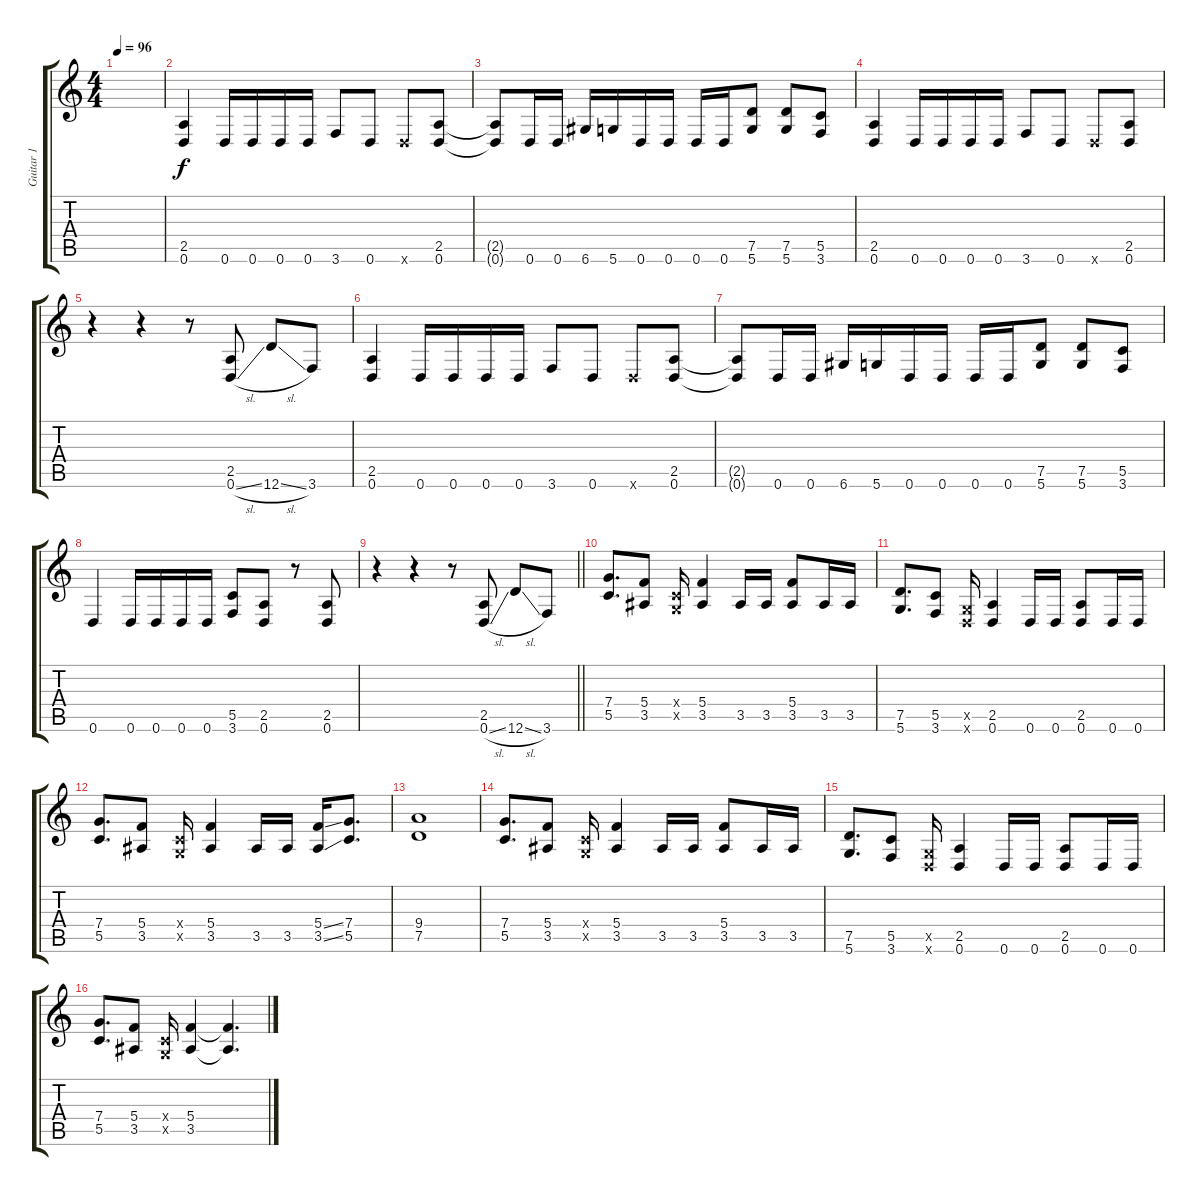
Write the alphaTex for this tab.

\track ("Guitar 1" "Guitar 1") {instrument acousticguitarsteel}
\staff {score tabs}
\tuning (D4 A3 F3 C3 G2 D2) {hide}
\ts (4 4)
\tempo 96
\clef g2
\ks c
|
(2.5 0.6).4 0.6.16 0.6.16 0.6.16 0.6.16 3.6.8 0.6.8 0.6{x}.8 (2.5 0.6).8 |
(2.5{t} 0.6{t}).8 0.6.16 0.6.16 6.6.16 5.6.16 0.6.16 0.6.16 0.6.16 0.6.16 (7.5 5.6).8 (7.5 5.6).8 (5.5 3.6).8 |
(2.5 0.6).4 0.6.16 0.6.16 0.6.16 0.6.16 3.6.8 0.6.8 0.6{x}.8 (2.5 0.6).8 |
r.4 r.4 r.8 (2.5 0.6{sl}).8 12.6{sl}.8 3.6.8 |
(2.5 0.6).4 0.6.16 0.6.16 0.6.16 0.6.16 3.6.8 0.6.8 0.6{x}.8 (2.5 0.6).8 |
(2.5{t} 0.6{t}).8 0.6.16 0.6.16 6.6.16 5.6.16 0.6.16 0.6.16 0.6.16 0.6.16 (7.5 5.6).8 (7.5 5.6).8 (5.5 3.6).8 |
0.6.4 0.6.16 0.6.16 0.6.16 0.6.16 (5.5 3.6).8 (2.5 0.6).8 r.8 (2.5 0.6).8 |
\barLineRight lightlight
r.4 r.4 r.8 (2.5 0.6{sl}).8 12.6{sl}.8 3.6.8 |
(7.4 5.5).8{d} (5.4 3.5).8 (0.4{x} 0.5{x}).16 (5.4 3.5).4 3.5.16 3.5.16 (5.4 3.5).8 3.5.16 3.5.16 |
(7.5 5.6).8{d} (5.5 3.6).8 (0.5{x} 0.6{x}).16 (2.5 0.6).4 0.6.16 0.6.16 (2.5 0.6).8 0.6.16 0.6.16 |
(7.4 5.5).8{d} (5.4 3.5).8 (0.4{x} 0.5{x}).16 (5.4 3.5).4 3.5.16 3.5.16 (5.4{ss} 3.5{ss}).16 (7.4 5.5).8{d} |
(9.4 7.5).1 |
(7.4 5.5).8{d} (5.4 3.5).8 (0.4{x} 0.5{x}).16 (5.4 3.5).4 3.5.16 3.5.16 (5.4 3.5).8 3.5.16 3.5.16 |
(7.5 5.6).8{d} (5.5 3.6).8 (0.5{x} 0.6{x}).16 (2.5 0.6).4 0.6.16 0.6.16 (2.5 0.6).8 0.6.16 0.6.16 |
(7.4 5.5).8{d} (5.4 3.5).8 (0.4{x} 0.5{x}).16 (5.4 3.5).4 (5.4{t} 3.5{t}).4{d}
